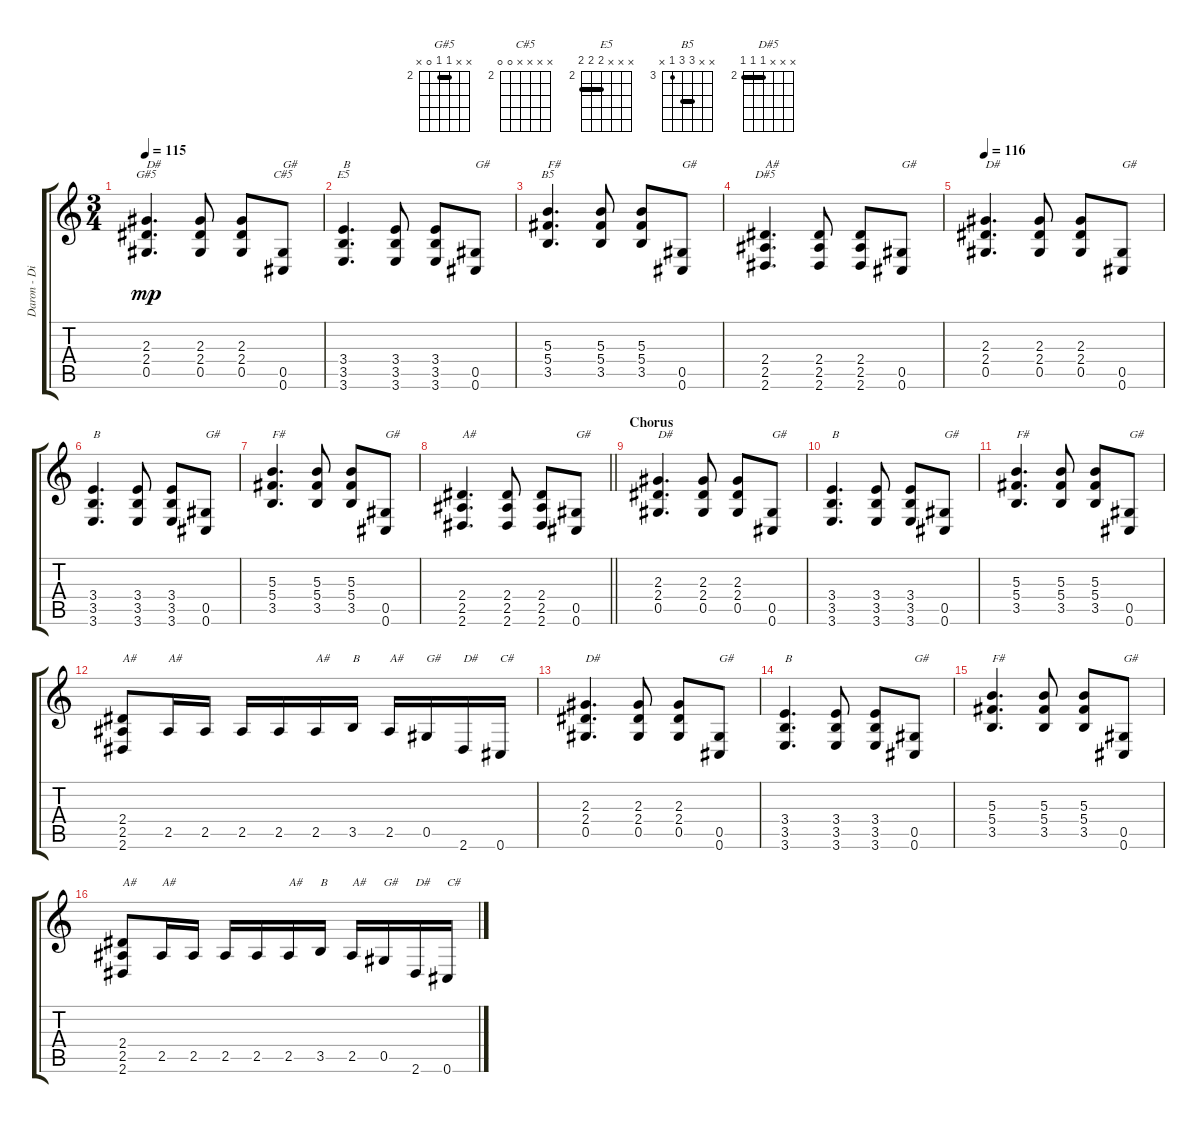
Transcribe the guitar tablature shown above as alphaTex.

\track ("Daron - Distortion Guitar" "Daron - Di") {instrument distortionguitar}
\staff {score tabs}
\tuning (Eb4 Bb3 Gb3 Db3 Ab2 Db2) {hide}
\chord ("G#5" x x 2 2 0 x) {firstfret 2 barre 2}
\chord ("C#5" x x x x 0 0) {firstfret 2}
\chord ("E5" x x x 3 3 3) {firstfret 2 barre 3}
\chord ("B5" x x 5 5 3 x) {firstfret 3 barre 5}
\chord ("D#5" x x x 2 2 2) {firstfret 2 barre 2}
\ts (3 4)
\tempo 115
\clef g2
\ks c
(2.3 2.4 0.5).4{d ch "G#5" txt "D#" dy mp} (2.3 2.4 0.5).8 (2.3 2.4 0.5).8 (0.5 0.6).8{ch "C#5" txt "G#"} |
(3.4 3.5 3.6).4{d ch "E5" txt "B"} (3.4 3.5 3.6).8 (3.4 3.5 3.6).8 (0.5 0.6).8{txt "G#"} |
(5.3 5.4 3.5).4{d ch "B5" txt "F#"} (5.3 5.4 3.5).8 (5.3 5.4 3.5).8 (0.5 0.6).8{txt "G# "} |
(2.4 2.5 2.6).4{d ch "D#5" txt "A#"} (2.4 2.5 2.6).8 (2.4 2.5 2.6).8 (0.5 0.6).8{txt "G#"} |
\tempo 116
(2.3 2.4 0.5).4{d txt "D#"} (2.3 2.4 0.5).8 (2.3 2.4 0.5).8 (0.5 0.6).8{txt "G#"} |
(3.4 3.5 3.6).4{d txt "B"} (3.4 3.5 3.6).8 (3.4 3.5 3.6).8 (0.5 0.6).8{txt "G#"} |
(5.3 5.4 3.5).4{d txt "F#"} (5.3 5.4 3.5).8 (5.3 5.4 3.5).8 (0.5 0.6).8{txt "G# "} |
\barLineRight lightlight
(2.4 2.5 2.6).4{d txt "A#"} (2.4 2.5 2.6).8 (2.4 2.5 2.6).8 (0.5 0.6).8{txt "G#"} |
\section ("" "Chorus")
(2.3 2.4 0.5).4{d txt "D#"} (2.3 2.4 0.5).8 (2.3 2.4 0.5).8 (0.5 0.6).8{txt "G#"} |
(3.4 3.5 3.6).4{d txt "B"} (3.4 3.5 3.6).8 (3.4 3.5 3.6).8 (0.5 0.6).8{txt "G#"} |
(5.3 5.4 3.5).4{d txt "F#"} (5.3 5.4 3.5).8 (5.3 5.4 3.5).8 (0.5 0.6).8{txt "G# "} |
(2.4 2.5 2.6).8{txt "A#"} 2.5.16{txt "A#"} 2.5.16 2.5.16 2.5.16 2.5.16{txt "A#"} 3.5.16{txt "B"} 2.5.16{txt "A#"} 0.5.16{txt "G#"} 2.6.16{txt "D#"} 0.6.16{txt "C#"} |
(2.3 2.4 0.5).4{d txt "D#"} (2.3 2.4 0.5).8 (2.3 2.4 0.5).8 (0.5 0.6).8{txt "G#"} |
(3.4 3.5 3.6).4{d txt "B"} (3.4 3.5 3.6).8 (3.4 3.5 3.6).8 (0.5 0.6).8{txt "G#"} |
(5.3 5.4 3.5).4{d txt "F#"} (5.3 5.4 3.5).8 (5.3 5.4 3.5).8 (0.5 0.6).8{txt "G# "} |
(2.4 2.5 2.6).8{txt "A#"} 2.5.16{txt "A#"} 2.5.16 2.5.16 2.5.16 2.5.16{txt "A#"} 3.5.16{txt "B"} 2.5.16{txt "A#"} 0.5.16{txt "G#"} 2.6.16{txt "D#"} 0.6.16{txt "C#"}
